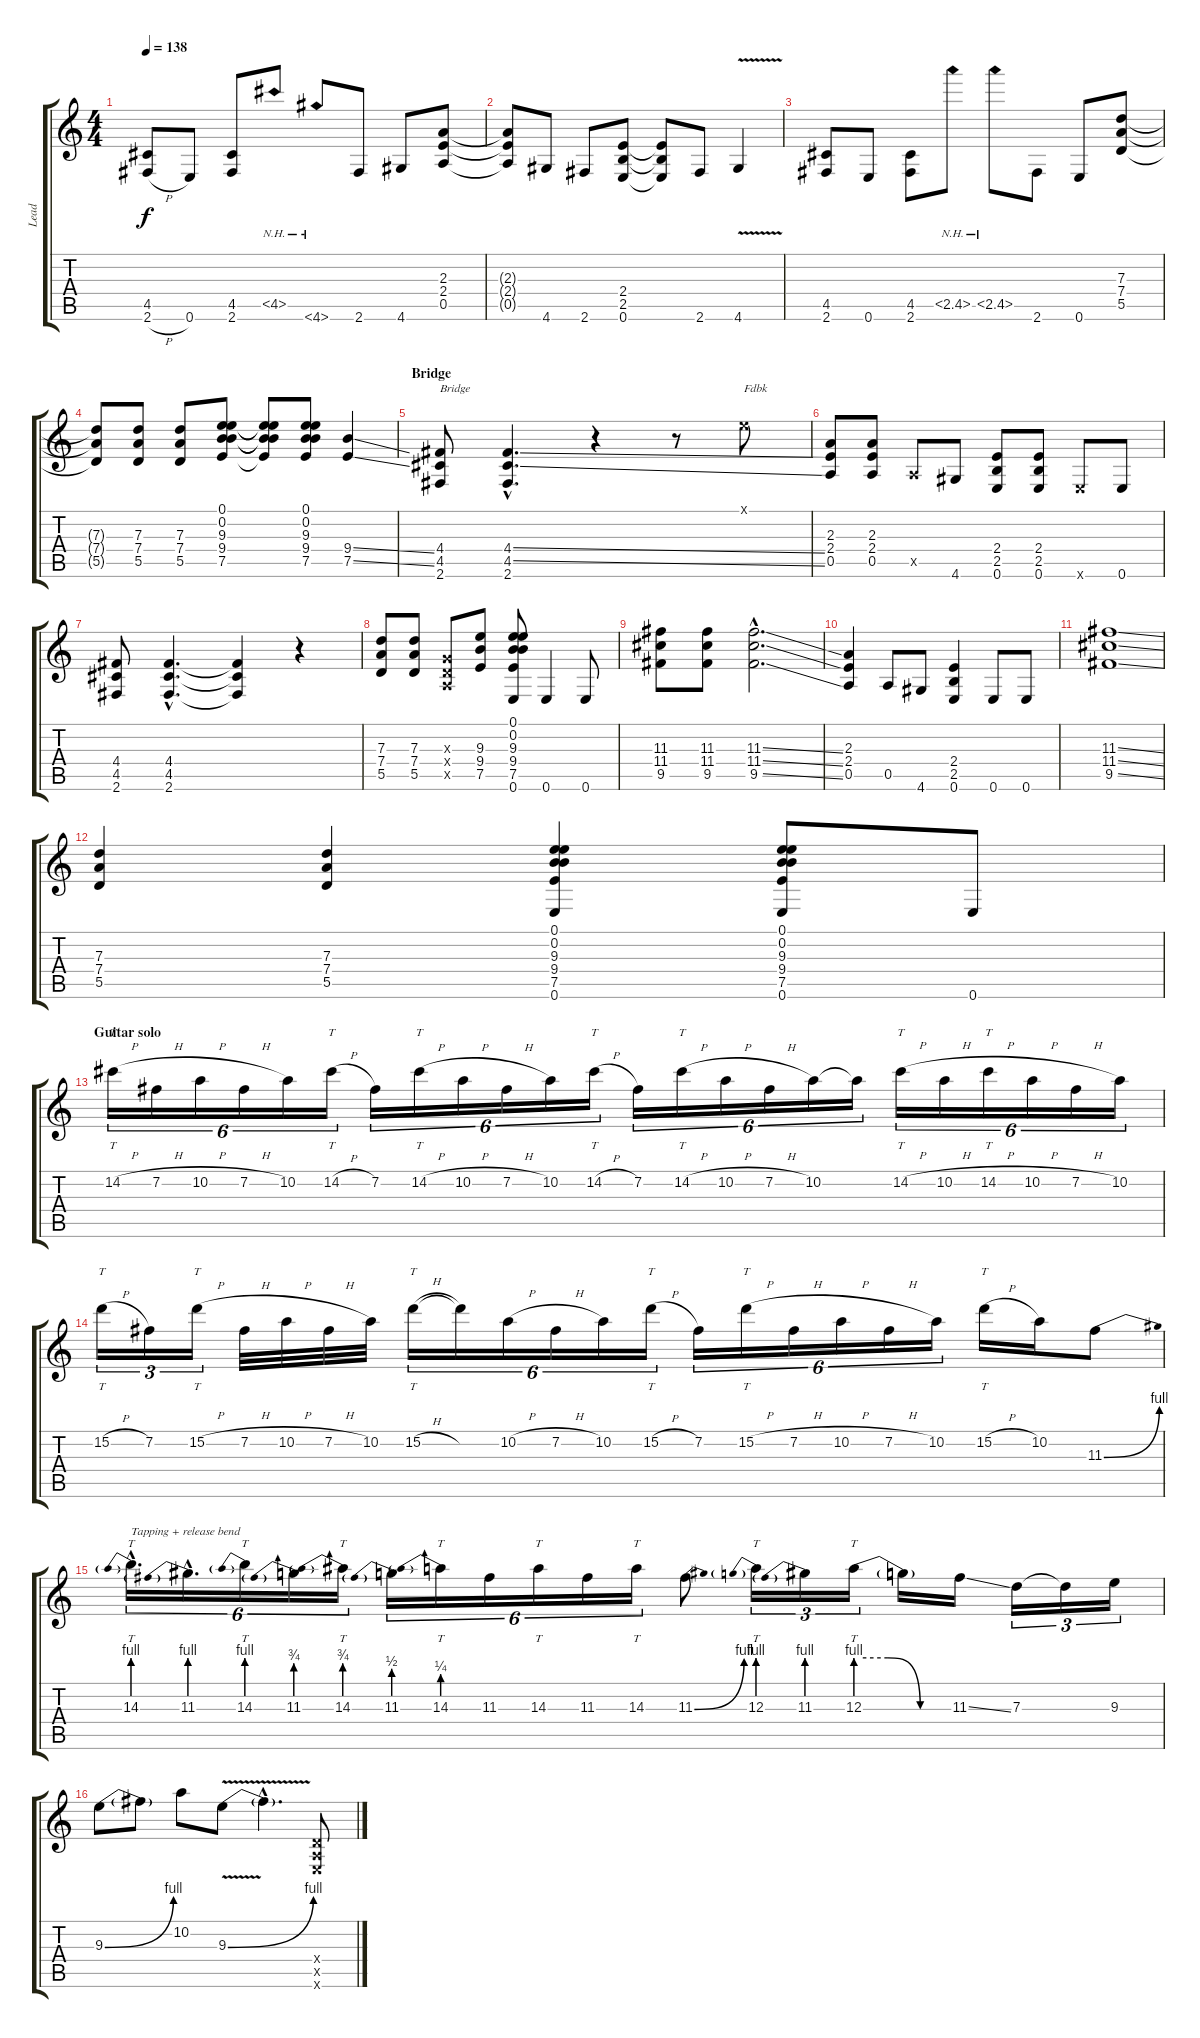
\track ("Lead" "Lead") {instrument distortionguitar}
\staff {score tabs}
\tuning (E4 B3 G3 D3 A2 E2) {hide}
\ts (4 4)
\tempo 138
\clef g2
\ks c
(4.5 2.6{h}).8{dy f} 0.6.8 (4.5 2.6).8 4.5{nh}.8 4.6{nh}.8 2.6.8 4.6.8 (2.3 2.4 0.5).8 |
(2.3{t} 2.4{t} 0.5{t}).8 4.6.8 2.6.8 (2.4 2.5 0.6).8 (2.4{t} 2.5{t} 0.6{t}).8 2.6.8 4.6{v}.4 |
(4.5 2.6).8 0.6.8 (4.5 2.6).8 2.5{nh}.8 2.5{nh}.8 2.6.8 0.6.8 (7.3 7.4 5.5).8 |
(7.3{t} 7.4{t} 5.5{t}).8 (7.3 7.4 5.5).8 (7.3 7.4 5.5).8 (0.1 0.2 9.3 9.4 7.5).8 (0.1{t} 0.2{t} 9.3{t} 9.4{t} 7.5{t}).8 (0.1 0.2 9.3 9.4 7.5).8 (9.4{ss} 7.5{ss}).4 |
\section ("" "Bridge")
(4.4 4.5 2.6).8{txt "Bridge"} (4.4{ss hac} 4.5{ss hac} 2.6{hac}).4{d} r.4 r.8 0.1{x}.8{txt "Fdbk"} |
(2.3 2.4 0.5).8 (2.3 2.4 0.5).8 0.5{x}.8 4.6.8 (2.4 2.5 0.6).8 (2.4 2.5 0.6).8 0.6{x}.8 0.6.8 |
(4.4 4.5 2.6).8 (4.4{hac} 4.5{hac} 2.6{hac}).4{d} (4.4{t} 4.5{t} 2.6{t}).4 r.4 |
(7.3 7.4 5.5).8 (7.3 7.4 5.5).8 (0.3{x} 0.4{x} 0.5{x}).8 (9.3 9.4 7.5).8 (0.1 0.2 9.3 9.4 7.5 0.6).8 0.6.4 0.6.8 |
(11.3 11.4 9.5).8 (11.3 11.4 9.5).8 (11.3{ss hac} 11.4{ss hac} 9.5{ss hac}).2{d} |
(2.3 2.4 0.5).4 0.5.8 4.6.8 (2.4 2.5 0.6).4 0.6.8 0.6.8 |
(11.3{ss} 11.4{ss} 9.5{ss}).1 |
(7.3 7.4 5.5).4 (7.3 7.4 5.5).4 (0.1 0.2 9.3 9.4 7.5 0.6).4 (0.1 0.2 9.3 9.4 7.5 0.6).8 0.6.8 |
\section ("" "Guitar solo")
14.2{h}.16{tt tu (6 4)} 7.2{h}.16{tu (6 4)} 10.2{h}.16{tu (6 4)} 7.2{h}.16{tu (6 4)} 10.2.16{tu (6 4)} 14.2{h}.16{tt tu (6 4)} 7.2.16{tu (6 4)} 14.2{h}.16{tt tu (6 4)} 10.2{h}.16{tu (6 4)} 7.2{h}.16{tu (6 4)} 10.2.16{tu (6 4)} 14.2{h}.16{tt tu (6 4)} 7.2.16{tu (6 4)} 14.2{h}.16{tt tu (6 4)} 10.2{h}.16{tu (6 4)} 7.2{h}.16{tu (6 4)} 10.2.16{tu (6 4)} 10.2{t}.16{tu (6 4)} 14.2{h}.16{tt tu (6 4)} 10.2{h}.16{tu (6 4)} 14.2{h}.16{tt tu (6 4)} 10.2{h}.16{tu (6 4)} 7.2{h}.16{tu (6 4)} 10.2.16{tu (6 4)} |
15.2{h}.16{tt tu (3 2)} 7.2.16{tu (3 2)} 15.2{h}.16{tt tu (3 2)} 7.2{h}.32 10.2{h}.32 7.2{h}.32 10.2.32 15.2{h}.16{tt tu (6 4)} 15.2{t}.16{tu (6 4)} 10.2{h}.16{tu (6 4)} 7.2{h}.16{tu (6 4)} 10.2.16{tu (6 4)} 15.2{h}.16{tt tu (6 4)} 7.2.16{tu (6 4)} 15.2{h}.16{tt tu (6 4)} 7.2{h}.16{tu (6 4)} 10.2{h}.16{tu (6 4)} 7.2{h}.16{tu (6 4)} 10.2.16{tu (6 4)} 15.2{h}.16{tt} 10.2.16 11.3{be (bend 0 0 60 4)}.8 |
14.3{be (prebend 0 4 60 4) hac}.16{tt d tu (6 4) txt "Tapping + release bend"} 11.3{be (prebend 0 4 60 4) hac}.16{d tu (6 4)} 14.3{be (prebend 0 4 60 4)}.16{tt tu (6 4)} 11.3{be (prebend 0 3 60 3)}.16{tu (6 4)} 14.3{be (prebend 0 3 60 3)}.16{tt tu (6 4)} 11.3{be (prebend 0 2 60 2)}.16{tu (6 4)} 14.3{be (prebend 0 1 60 1)}.16{tt tu (6 4)} 11.3.16{tu (6 4)} 14.3.16{tt tu (6 4)} 11.3.16{tu (6 4)} 14.3.16{tt tu (6 4)} 11.3{be (bend 0 0 60 4)}.8 12.3{be (prebend 0 4 60 4)}.16{tt tu (3 2)} 11.3{be (prebend 0 4 60 4)}.16{tu (3 2)} 12.3{be (custom 0 4 20 4 40 0 60 0)}.16{tt tu (3 2)} 12.3{t}.16 11.3{ss}.16 7.3.16{tu (3 2)} 7.3{t}.16{tu (3 2)} 9.3.16{tu (3 2)} |
9.3{be (bend 0 0 60 4)}.8 9.3{t}.8 10.2.8 9.3{be (bend 0 0 60 4) v}.8 9.3{hac t}.4{d} (0.4{x} 0.5{x} 0.6{x}).8
